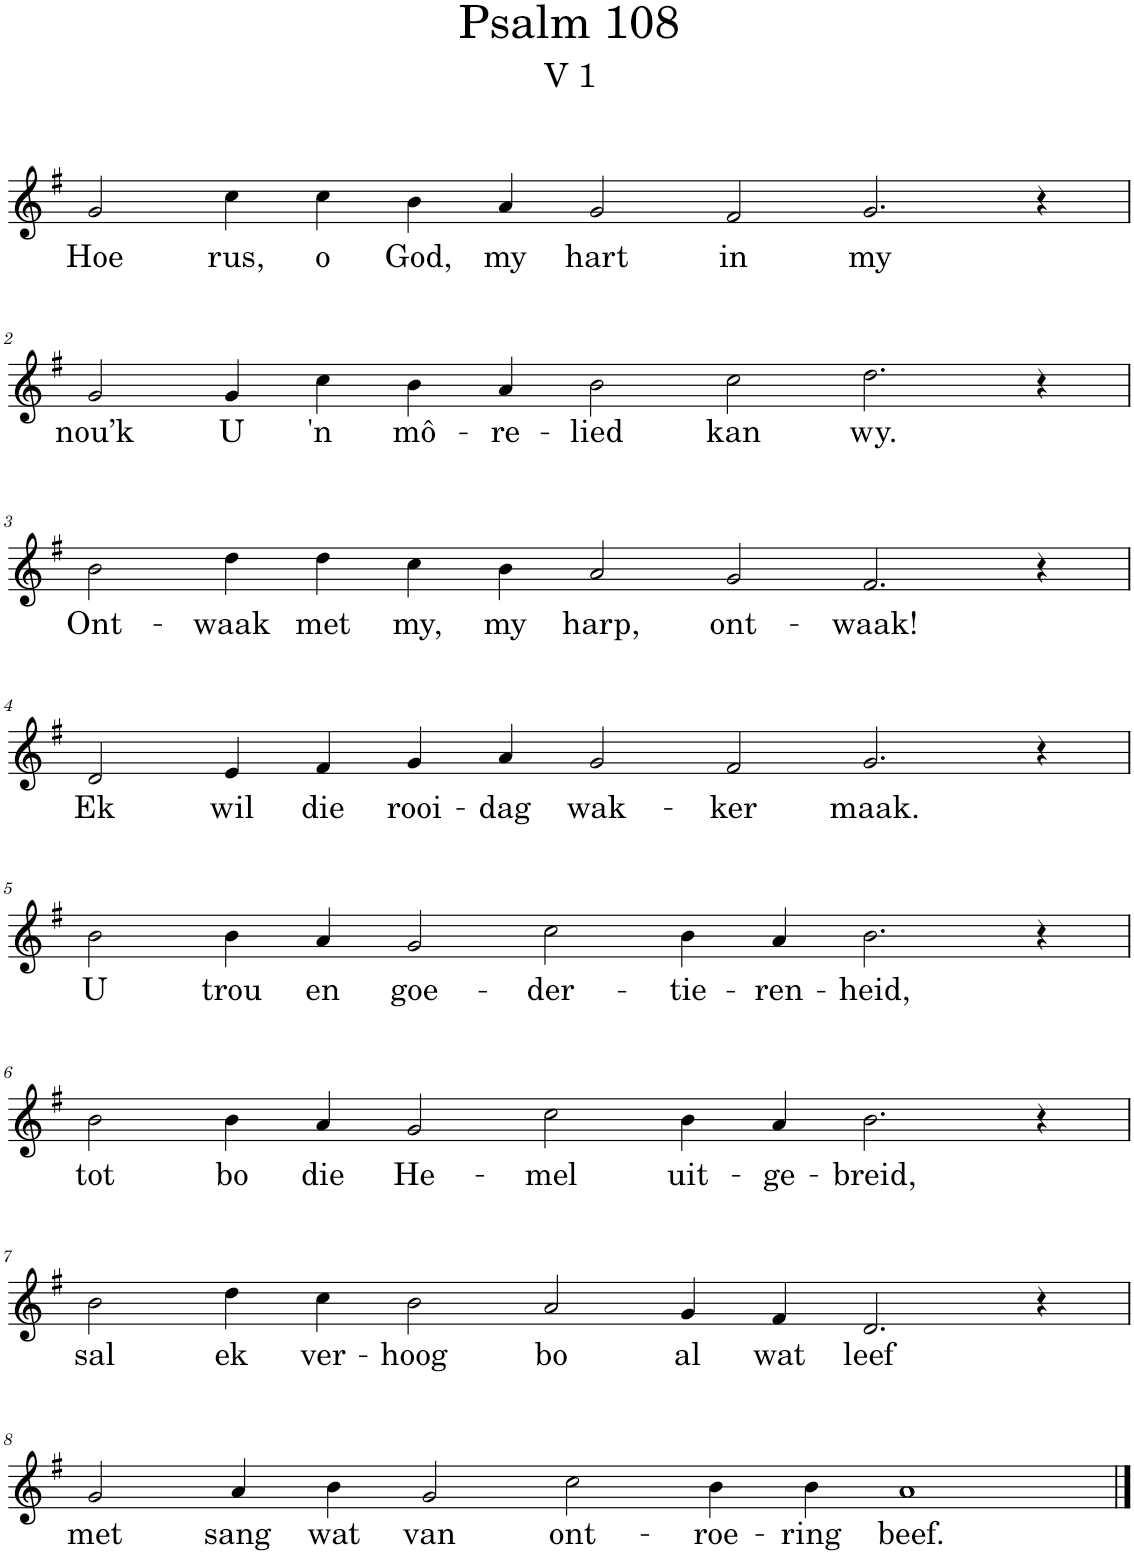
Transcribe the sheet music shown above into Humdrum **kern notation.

**kern	**text
*part1	*part1
*staff1	*staff1
*I"Pipe Organ	*
*I'Org.	*
*clefG2	*
*k[f#]	*
*M14/4	*
=1	=1
!	!LO:LY:b
2g/	Hoe
!	!LO:LY:b
4cc\	rus,
!	!LO:LY:b
4cc\	o
!	!LO:LY:b
4b\	God,
!	!LO:LY:b
4a/	my
!	!LO:LY:b
2g/	hart
!	!LO:LY:b
2f#/	in
!	!LO:LY:b
2.g/	my
4r	.
!!LO:LB:g=z
=2	=2
!	!LO:LY:b
2g/	nou’k
!	!LO:LY:b
4g/	U
!	!LO:LY:b
4cc\	'n
!	!LO:LY:b
4b\	mô-
!	!LO:LY:b
4a/	-re-
!	!LO:LY:b
2b\	-lied
!	!LO:LY:b
2cc\	kan
!	!LO:LY:b
2.dd\	wy.
4r	.
!!LO:LB:g=z
=3	=3
!	!LO:LY:b
2b\	Ont-
!	!LO:LY:b
4dd\	-waak
!	!LO:LY:b
4dd\	met
!	!LO:LY:b
4cc\	my,
!	!LO:LY:b
4b\	my
!	!LO:LY:b
2a/	harp,
!	!LO:LY:b
2g/	ont-
!	!LO:LY:b
2.f#/	-waak!
4r	.
!!LO:LB:g=z
=4	=4
!	!LO:LY:b
2d/	Ek
!	!LO:LY:b
4e/	wil
!	!LO:LY:b
4f#/	die
!	!LO:LY:b
4g/	rooi-
!	!LO:LY:b
4a/	-dag
!	!LO:LY:b
2g/	wak-
!	!LO:LY:b
2f#/	-ker
!	!LO:LY:b
2.g/	maak.
4r	.
!!LO:LB:g=z
=5	=5
!	!LO:LY:b
2b\	U
!	!LO:LY:b
4b\	trou
!	!LO:LY:b
4a/	en
!	!LO:LY:b
2g/	goe-
!	!LO:LY:b
2cc\	-der-
!	!LO:LY:b
4b\	-tie-
!	!LO:LY:b
4a/	-ren-
!	!LO:LY:b
2.b\	-heid,
4r	.
!!LO:LB:g=z
=6	=6
!	!LO:LY:b
2b\	tot
!	!LO:LY:b
4b\	bo
!	!LO:LY:b
4a/	die
!	!LO:LY:b
2g/	He-
!	!LO:LY:b
2cc\	-mel
!	!LO:LY:b
4b\	uit-
!	!LO:LY:b
4a/	-ge-
!	!LO:LY:b
2.b\	-breid,
4r	.
!!LO:LB:g=z
=7	=7
*M14/4	*
!	!LO:LY:b
2b\	sal
!	!LO:LY:b
4dd\	ek
!	!LO:LY:b
4cc\	ver-
!	!LO:LY:b
2b\	-hoog
!	!LO:LY:b
2a/	bo
!	!LO:LY:b
4g/	al
!	!LO:LY:b
4f#/	wat
!	!LO:LY:b
2.d/	leef
4r	.
!!LO:LB:g=z
=8	=8
*M16/4	*
!	!LO:LY:b
2g/	met
!	!LO:LY:b
4a/	sang
!	!LO:LY:b
4b\	wat
!	!LO:LY:b
2g/	van
!	!LO:LY:b
2cc\	ont-
!	!LO:LY:b
4b\	-roe-
!	!LO:LY:b
4b\	-ring
!	!LO:LY:b
1a	beef.
==	==
*-	*-
